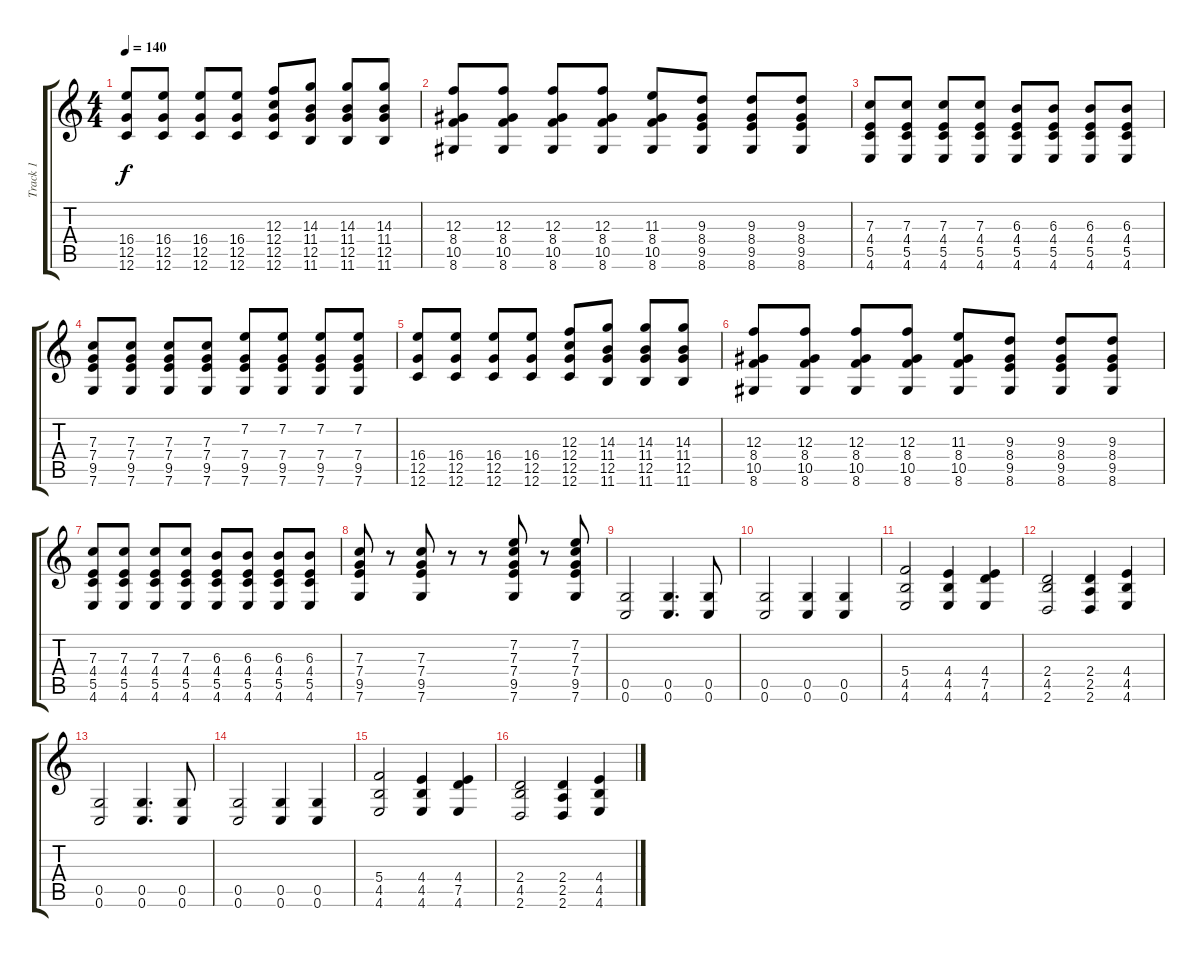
\track ("Track 1" "Track 1") {mute instrument overdrivenguitar}
\staff {score tabs}
\tuning (D4 A3 F3 C3 G2 C2) {hide}
\ts (4 4)
\tempo 140
\clef g2
\ks c
(16.4 12.5 12.6).8{dy f} (16.4 12.5 12.6).8 (16.4 12.5 12.6).8 (16.4 12.5 12.6).8 (12.3 12.4 12.5 12.6).8 (14.3 11.4 12.5 11.6).8 (14.3 11.4 12.5 11.6).8 (14.3 11.4 12.5 11.6).8 |
(12.3 8.4 10.5 8.6).8 (12.3 8.4 10.5 8.6).8 (12.3 8.4 10.5 8.6).8 (12.3 8.4 10.5 8.6).8 (11.3 8.4 10.5 8.6).8 (9.3 8.4 9.5 8.6).8 (9.3 8.4 9.5 8.6).8 (9.3 8.4 9.5 8.6).8 |
(7.3 4.4 5.5 4.6).8 (7.3 4.4 5.5 4.6).8 (7.3 4.4 5.5 4.6).8 (7.3 4.4 5.5 4.6).8 (6.3 4.4 5.5 4.6).8 (6.3 4.4 5.5 4.6).8 (6.3 4.4 5.5 4.6).8 (6.3 4.4 5.5 4.6).8 |
(7.3 7.4 9.5 7.6).8 (7.3 7.4 9.5 7.6).8 (7.3 7.4 9.5 7.6).8 (7.3 7.4 9.5 7.6).8 (7.2 7.4 9.5 7.6).8 (7.2 7.4 9.5 7.6).8 (7.2 7.4 9.5 7.6).8 (7.2 7.4 9.5 7.6).8 |
(16.4 12.5 12.6).8 (16.4 12.5 12.6).8 (16.4 12.5 12.6).8 (16.4 12.5 12.6).8 (12.3 12.4 12.5 12.6).8 (14.3 11.4 12.5 11.6).8 (14.3 11.4 12.5 11.6).8 (14.3 11.4 12.5 11.6).8 |
(12.3 8.4 10.5 8.6).8 (12.3 8.4 10.5 8.6).8 (12.3 8.4 10.5 8.6).8 (12.3 8.4 10.5 8.6).8 (11.3 8.4 10.5 8.6).8 (9.3 8.4 9.5 8.6).8 (9.3 8.4 9.5 8.6).8 (9.3 8.4 9.5 8.6).8 |
(7.3 4.4 5.5 4.6).8 (7.3 4.4 5.5 4.6).8 (7.3 4.4 5.5 4.6).8 (7.3 4.4 5.5 4.6).8 (6.3 4.4 5.5 4.6).8 (6.3 4.4 5.5 4.6).8 (6.3 4.4 5.5 4.6).8 (6.3 4.4 5.5 4.6).8 |
(7.3 7.4 9.5 7.6).8 r.8 (7.3 7.4 9.5 7.6).8 r.8 r.8 (7.2 7.3 7.4 9.5 7.6).8 r.8 (7.2 7.3 7.4 9.5 7.6).8 |
(0.5 0.6).2 (0.5 0.6).4{d} (0.5 0.6).8 |
(0.5 0.6).2 (0.5 0.6).4 (0.5 0.6).4 |
(5.4 4.5 4.6).2 (4.4 4.5 4.6).4 (4.4 7.5 4.6).4 |
(2.4 4.5 2.6).2 (2.4 2.5 2.6).4 (4.4 4.5 4.6).4 |
(0.5 0.6).2 (0.5 0.6).4{d} (0.5 0.6).8 |
(0.5 0.6).2 (0.5 0.6).4 (0.5 0.6).4 |
(5.4 4.5 4.6).2 (4.4 4.5 4.6).4 (4.4 7.5 4.6).4 |
(2.4 4.5 2.6).2 (2.4 2.5 2.6).4 (4.4 4.5 4.6).4
